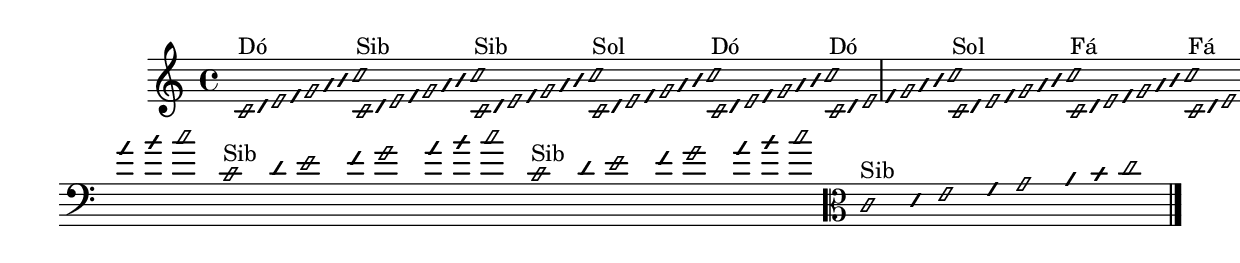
\version "2.16.0"

%\header { texidoc="1 - Improvisando e Imitando com o Fa - Instrumentos em si bemol"}

\relative c' {

  \override Staff.TimeSignature #'style = #'()
  \time 4/4 
  \override Score.BarNumber #'transparent = ##t
                                %\override Score.RehearsalMark #'font-family = #'roman
  \override Score.RehearsalMark #'font-size = #-2
  \override Stem #'transparent = ##t
  \override Beam #'transparent = ##t
  \override NoteHead #'style = #'slash
  \override NoteHead #'font-size = #-4



                                % CLARINETE

  \tag #'cl {

    c2*1/16^\markup{Dó}
    d4*1/16
    e2*1/16
    f4*1/16
    g2*1/16
    a4*1/16
    b4*1/16
    c2*1/16

  }

                                % FLAUTA

  \tag #'fl {

    c,2*1/16^\markup{Sib}
    d4*1/16
    e2*1/16
    f4*1/16
    g2*1/16
    a4*1/16
    b4*1/16
    c2*1/16
  }


                                % OBOÉ

  \tag #'ob {

    
    c,2*1/16^\markup{Sib}
    d4*1/16
    e2*1/16
    f4*1/16
    g2*1/16
    a4*1/16
    b4*1/16
    c2*1/16
  }


                                % SAX ALTO

  \tag #'saxa {

    c,2*1/16^\markup{Sol}
    d4*1/16
    e2*1/16
    f4*1/16
    g2*1/16
    a4*1/16
    b4*1/16
    c2*1/16
  }


                                % SAX TENOR

  \tag #'saxt {

    c,2*1/16^\markup{Dó}
    d4*1/16
    e2*1/16
    f4*1/16
    g2*1/16
    a4*1/16
    b4*1/16
    c2*1/16
  }


                                % TROMPETE

  \tag #'tpt {

    c,2*1/16^\markup{Dó}
    d4*1/16
    e2*1/16
    f4*1/16
    g2*1/16
    a4*1/16
    b4*1/16
    c2*1/16
  }


                                % SAX GENES

  \tag #'saxg {

    c,2*1/16^\markup{Sol}
    d4*1/16
    e2*1/16
    f4*1/16
    g2*1/16
    a4*1/16
    b4*1/16
    c2*1/16
  }


                                % TROMPA

  \tag #'tpa {

    c,2*1/16^\markup{Fá}
    d4*1/16
    e2*1/16
    f4*1/16
    g2*1/16
    a4*1/16
    b4*1/16
    c2*1/16
  }


                                % TROMPA OP AGUDO

  \tag #'tpaopag {

    c,2*1/16^\markup{Fá}
    d4*1/16
    e2*1/16
    f4*1/16
    g2*1/16
    a4*1/16
    b4*1/16
    c2*1/16
  }


                                % TROMPA OP

  \tag #'tpaop {

    c,2*1/16^\markup{Fá}
    d4*1/16
    e2*1/16
    f4*1/16
    g2*1/16
    a4*1/16
    b4*1/16
    c2*1/16
  }


                                % TROMBONE

  \tag #'tbn {

    \clef bass

    c,2*1/16^\markup{Sib}
    d4*1/16
    e2*1/16
    f4*1/16
    g2*1/16
    a4*1/16
    b4*1/16
    c2*1/16
  }

                                % TUBA MIB

  \tag #'tbamib {

    \clef bass
    
    c,2*1/16^\markup{Sib}
    d4*1/16
    e2*1/16
    f4*1/16
    g2*1/16
    a4*1/16
    b4*1/16
    c2*1/16

  }


                                % TUBA SIB

  \tag #'tbasib {

    \clef bass
    
    c,2*1/16^\markup{Sib}
    d4*1/16
    e2*1/16
    f4*1/16
    g2*1/16
    a4*1/16
    b4*1/16
    c2*1/16

  }


                                % VIOLA

  \tag #'vla {
    \clef alto
    
    c,2*1/16^\markup{Sib}
    d4*1/16
    e2*1/16
    f4*1/16
    g2*1/16
    a4*1/16
    b4*1/16
    c2*1/16
  }

                                % FINAL DO DOCUMENTO

  \bar "|."
}



